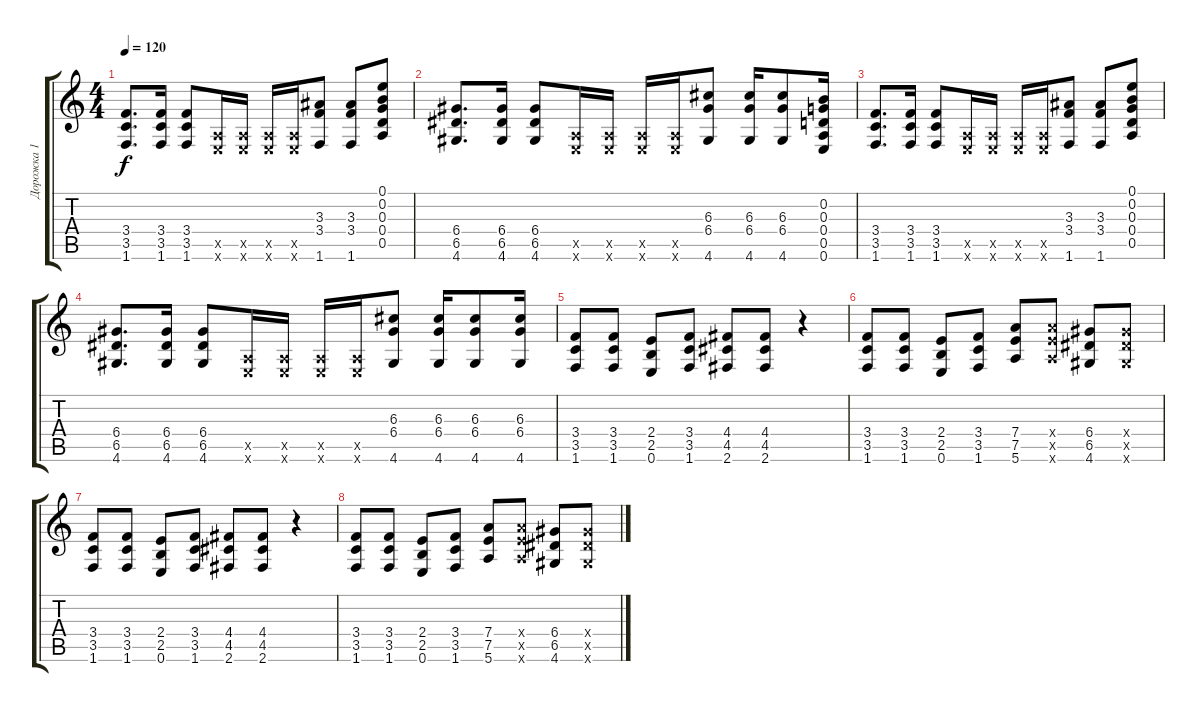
\track ("Дорожка 1" "Дорожка 1") {instrument electricguitarclean}
\staff {score tabs}
\tuning (E4 B3 G3 D3 A2 E2) {hide}
\ts (4 4)
\tempo 120
\clef g2
\ks c
(3.4 3.5 1.6).8{d dy f} (3.4 3.5 1.6).16 (3.4 3.5 1.6).8 (0.5{x} 0.6{x}).16 (0.5{x} 0.6{x}).16 (0.5{x} 0.6{x}).16 (0.5{x} 0.6{x}).16 (3.3 3.4 1.6).8 (3.3 3.4 1.6).8 (0.1 0.2 0.3 0.4 0.5).8 |
(6.4 6.5 4.6).8{d} (6.4 6.5 4.6).16 (6.4 6.5 4.6).8 (0.5{x} 0.6{x}).16 (0.5{x} 0.6{x}).16 (0.5{x} 0.6{x}).16 (0.5{x} 0.6{x}).16 (6.3 6.4 4.6).8 (6.3 6.4 4.6).16 (6.3 6.4 4.6).8 (0.2 0.3 0.4 0.5 0.6).16 |
(3.4 3.5 1.6).8{d} (3.4 3.5 1.6).16 (3.4 3.5 1.6).8 (0.5{x} 0.6{x}).16 (0.5{x} 0.6{x}).16 (0.5{x} 0.6{x}).16 (0.5{x} 0.6{x}).16 (3.3 3.4 1.6).8 (3.3 3.4 1.6).8 (0.1 0.2 0.3 0.4 0.5).8 |
(6.4 6.5 4.6).8{d} (6.4 6.5 4.6).16 (6.4 6.5 4.6).8 (0.5{x} 0.6{x}).16 (0.5{x} 0.6{x}).16 (0.5{x} 0.6{x}).16 (0.5{x} 0.6{x}).16 (6.3 6.4 4.6).8 (6.3 6.4 4.6).16 (6.3 6.4 4.6).8 (6.3 6.4 4.6).16 |
(3.4 3.5 1.6).8 (3.4 3.5 1.6).8 (2.4 2.5 0.6).8 (3.4 3.5 1.6).8 (4.4 4.5 2.6).8 (4.4 4.5 2.6).8 r.4 |
(3.4 3.5 1.6).8 (3.4 3.5 1.6).8 (2.4 2.5 0.6).8 (3.4 3.5 1.6).8 (7.4 7.5 5.6).8 (7.4{x} 7.5{x} 5.6{x}).8 (6.4 6.5 4.6).8 (6.4{x} 6.5{x} 4.6{x}).8 |
(3.4 3.5 1.6).8 (3.4 3.5 1.6).8 (2.4 2.5 0.6).8 (3.4 3.5 1.6).8 (4.4 4.5 2.6).8 (4.4 4.5 2.6).8 r.4 |
(3.4 3.5 1.6).8 (3.4 3.5 1.6).8 (2.4 2.5 0.6).8 (3.4 3.5 1.6).8 (7.4 7.5 5.6).8 (7.4{x} 7.5{x} 5.6{x}).8 (6.4 6.5 4.6).8 (6.4{x} 6.5{x} 4.6{x}).8
